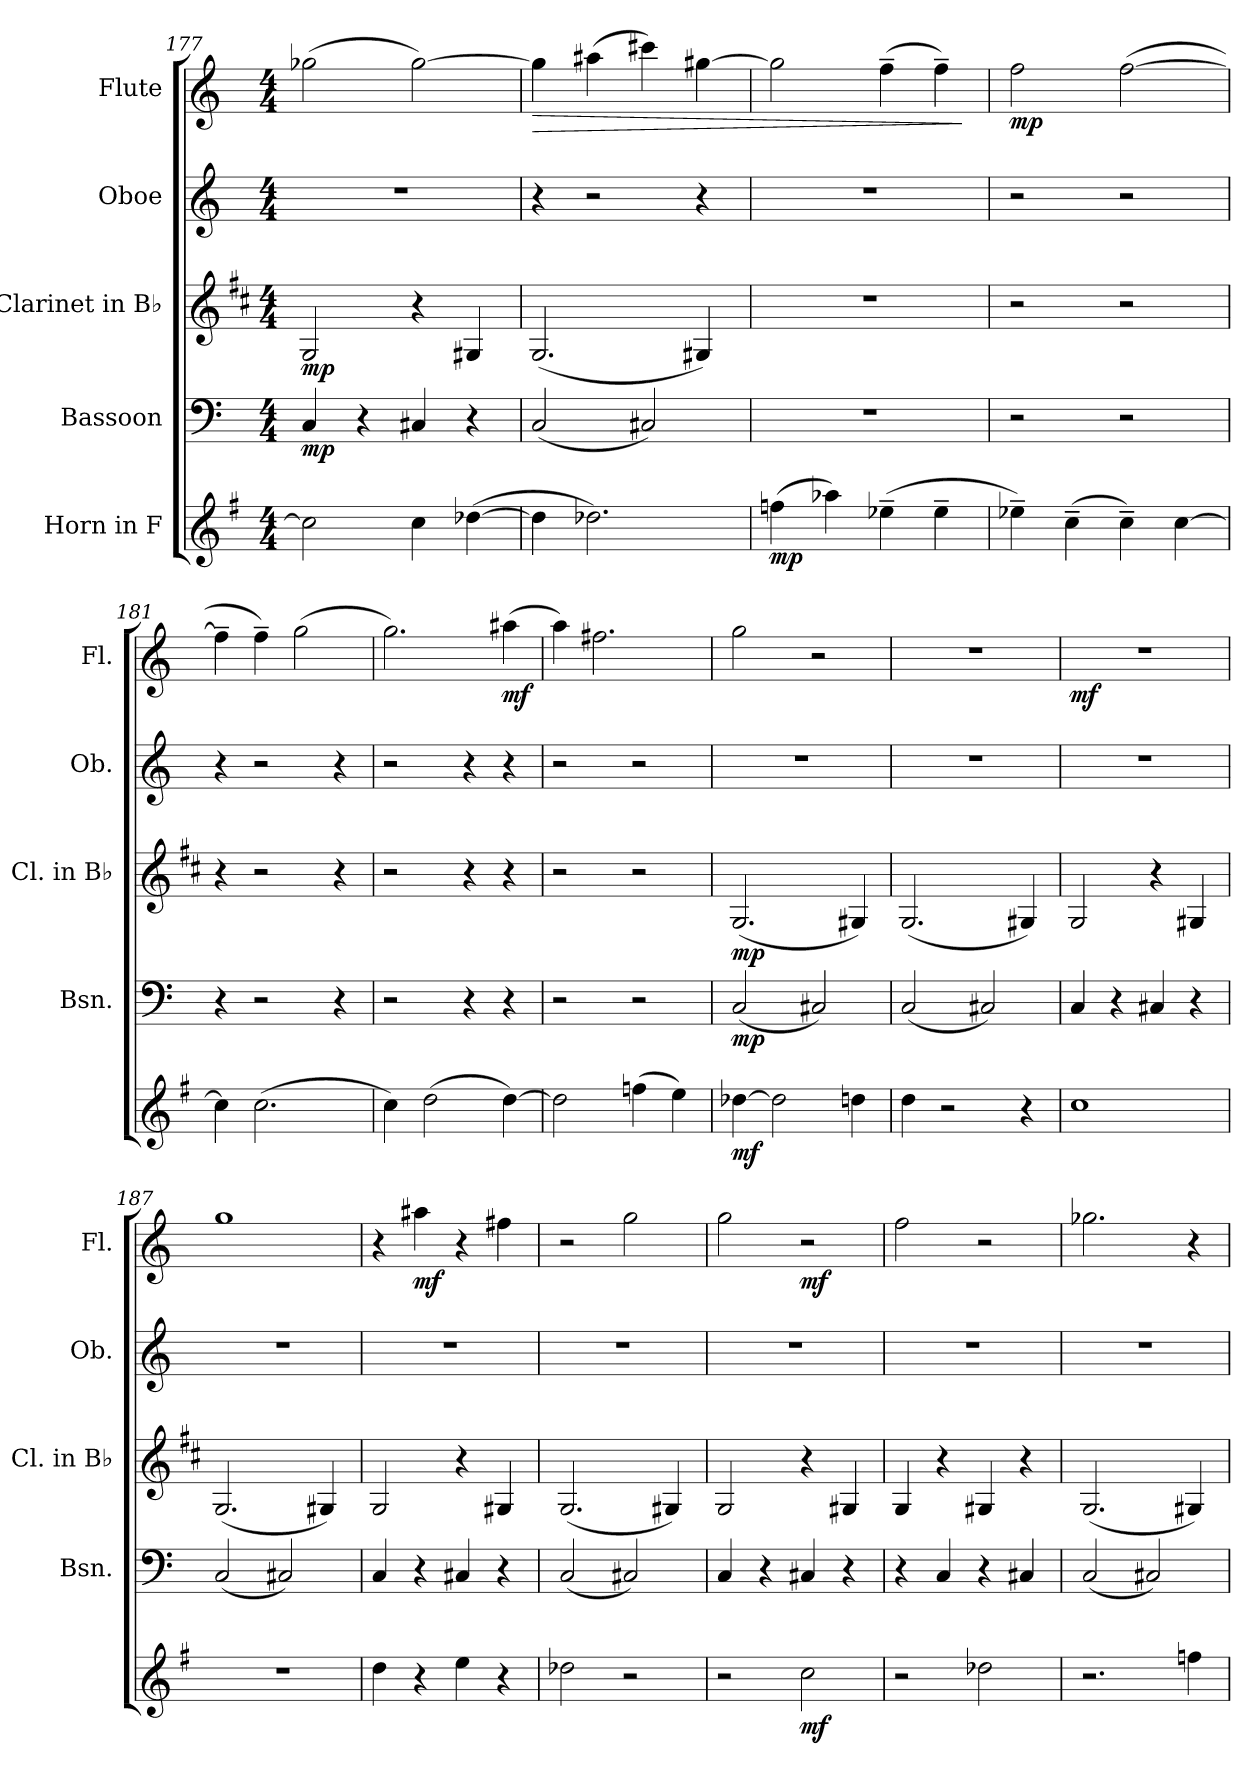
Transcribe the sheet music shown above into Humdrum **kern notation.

**kern	**dynam	**kern	**dynam	**kern	**dynam	**kern	**kern	**dynam
*part5	*part5	*part4	*part4	*part3	*part3	*part2	*part1	*part1
*staff5	*staff5	*staff4	*staff4	*staff3	*staff3	*staff2	*staff1	*staff1
*I"Horn in F	*	*I"Bassoon	*	*I"Clarinet in B♭	*	*I"Oboe	*I"Flute	*
*	*	*I'Bsn.	*	*I'Cl. in B♭	*	*I'Ob.	*I'Fl.	*
!!LO:PB:g=z
*clefG2	*	*clefF4	*	*clefG2	*	*clefG2	*clefG2	*
*ITrd4c7	*	*	*	*ITrd1c2	*	*	*ITrd-7c-12	*
*k[]	*	*k[]	*	*k[]	*	*k[]	*k[]	*
*M4/4	*	*M4/4	*	*M4/4	*	*M4/4	*M4/4	*
=177	=177	=177	=177	=177	=177	=177	=177	=177
!	!	!	!LO:DY:b	!	!LO:DY:b	!	!	!
2f\]	.	4C/	mp	2F/	mp	1r	(2ggg-X\	.
.	.	4r	.	.	.	.	.	.
4f\	.	4C#X/	.	4r	.	.	[2ggg-\)	.
([4g-X\	.	4r	.	4F#X/	.	.	.	.
=178	=178	=178	=178	=178	=178	=178	=178	=178
!	!	!	!	!	!	!	!	!LO:HP:b
4g-\]	.	(2C/	.	(2.F/	.	4r	4ggg-\]	>
2.g-X\)	.	.	.	.	.	2r	(4aaa#X\	.
.	.	2C#X/)	.	.	.	.	4cccc#X\)	.
.	.	.	.	4F#X/)	.	4r	[4ggg#X\	.
=179	=179	=179	=179	=179	=179	=179	=179	=179
!	!LO:DY:b	!	!	!	!	!	!	!
(4b-X\	mp	1r	.	1r	.	1r	2ggg#\]	.
4dd-X\)	.	.	.	.	.	.	.	.
(4a-X~\	.	.	.	.	.	.	(4fff~\	.
4a-~\	.	.	.	.	.	.	4fff~\)	.
.	.	.	.	.	.	.	.	]
=180	=180	=180	=180	=180	=180	=180	=180	=180
!	!	!	!	!	!	!	!	!LO:DY:b
4a-X~\)	.	2r	.	2r	.	2r	2fff\	mp
(4f~\	.	.	.	.	.	.	.	.
4f~\)	.	2r	.	2r	.	2r	([2fff\	.
[4f\	.	.	.	.	.	.	.	.
=181	=181	=181	=181	=181	=181	=181	=181	=181
4f\]	.	4r	.	4r	.	4r	4fff~\]	.
(2.f\	.	2r	.	2r	.	2r	4fff~\)	.
.	.	.	.	.	.	.	(2ggg\	.
.	.	4r	.	4r	.	4r	.	.
=182	=182	=182	=182	=182	=182	=182	=182	=182
4f\)	.	2r	.	2r	.	2r	2.ggg\)	.
(2g\	.	.	.	.	.	.	.	.
.	.	4r	.	4r	.	4r	.	.
!	!	!	!	!	!	!	!	!LO:DY:b
[4g\)	.	4r	.	4r	.	4r	(4aaa#X\	mf
!!LO:LB:g=z
=183	=183	=183	=183	=183	=183	=183	=183	=183
2g\]	.	2r	.	2r	.	2r	4aaa\)	.
.	.	.	.	.	.	.	2.fff#X\	.
(4b-X\	.	2r	.	2r	.	2r	.	.
4a\)	.	.	.	.	.	.	.	.
=184	=184	=184	=184	=184	=184	=184	=184	=184
!	!LO:DY:b	!	!LO:DY:b	!	!LO:DY:b	!	!	!
[4g-X\	mf	(2C/	mp	(2.F/	mp	1r	2ggg\	.
2g-\]	.	.	.	.	.	.	.	.
.	.	2C#X/)	.	.	.	.	2r	.
4gn\	.	.	.	4F#X/)	.	.	.	.
=185	=185	=185	=185	=185	=185	=185	=185	=185
4g\	.	(2C/	.	(2.F/	.	1r	1r	.
2r	.	.	.	.	.	.	.	.
.	.	2C#X/)	.	.	.	.	.	.
4r	.	.	.	4F#X/)	.	.	.	.
=186	=186	=186	=186	=186	=186	=186	=186	=186
!	!	!	!	!	!	!	!	!LO:DY:b
1f	.	4C/	.	2F/	.	1r	1r	mf
.	.	4r	.	.	.	.	.	.
.	.	4C#X/	.	4r	.	.	.	.
.	.	4r	.	4F#X/	.	.	.	.
=187	=187	=187	=187	=187	=187	=187	=187	=187
1r	.	(2C/	.	(2.F/	.	1r	1ggg	.
.	.	2C#X/)	.	.	.	.	.	.
.	.	.	.	4F#X/)	.	.	.	.
=188	=188	=188	=188	=188	=188	=188	=188	=188
4g\	.	4C/	.	2F/	.	1r	4r	.
!	!	!	!	!	!	!	!	!LO:DY:b
4r	.	4r	.	.	.	.	4aaa#X\	mf
4a\	.	4C#X/	.	4r	.	.	4r	.
4r	.	4r	.	4F#X/	.	.	4fff#X\	.
=189	=189	=189	=189	=189	=189	=189	=189	=189
2g-X\	.	(2C/	.	(2.F/	.	1r	2r	.
2r	.	2C#X/)	.	.	.	.	2ggg\	.
.	.	.	.	4F#X/)	.	.	.	.
!!LO:PB:g=z
=190	=190	=190	=190	=190	=190	=190	=190	=190
2r	.	4C/	.	2F/	.	1r	2ggg\	.
.	.	4r	.	.	.	.	.	.
!	!LO:DY:b	!	!	!	!	!	!	!LO:DY:b
2f\	mf	4C#X/	.	4r	.	.	2r	mf
.	.	4r	.	4F#X/	.	.	.	.
=191	=191	=191	=191	=191	=191	=191	=191	=191
2r	.	4r	.	4F/	.	1r	2fff\	.
.	.	4C/	.	4r	.	.	.	.
2g-X\	.	4r	.	4F#X/	.	.	2r	.
.	.	4C#X/	.	4r	.	.	.	.
=192	=192	=192	=192	=192	=192	=192	=192	=192
2.r	.	(2C/	.	(2.F/	.	1r	2.ggg-X\	.
.	.	2C#X/)	.	.	.	.	.	.
4b-X\	.	.	.	4F#X/)	.	.	4r	.
=	=	=	=	=	=	=	=	=
*-	*-	*-	*-	*-	*-	*-	*-	*-
